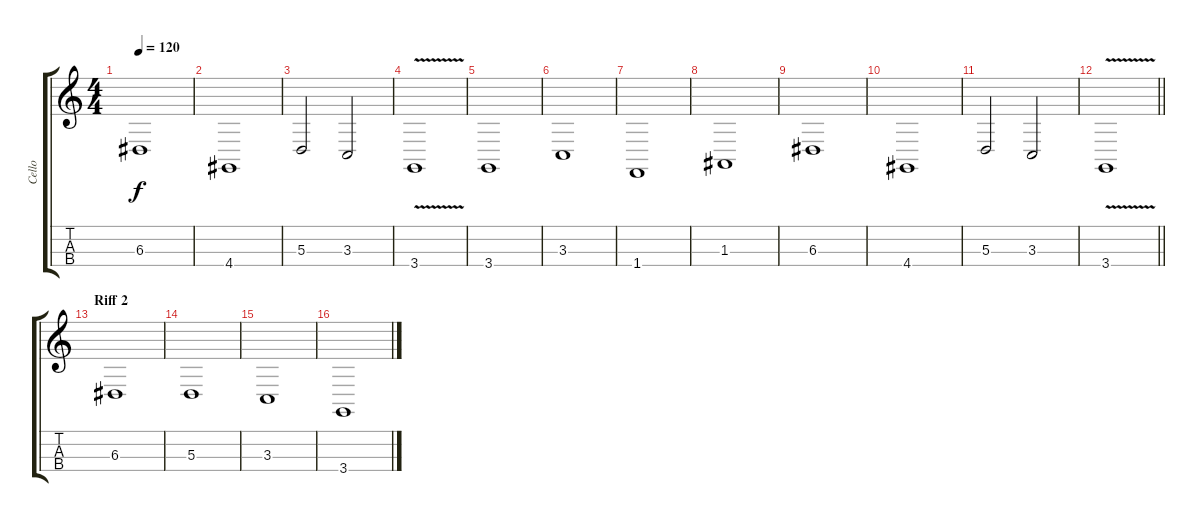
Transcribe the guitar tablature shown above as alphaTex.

\track ("Cello" "Cello") {instrument cello}
\staff {score tabs}
\tuning (G3 D3 A2 E2) {hide}
\ts (4 4)
\tempo 120
\clef g2
\ks c
6.3.1{dy f} |
4.4.1 |
5.3.2 3.3.2 |
3.4{v}.1 |
3.4.1 |
3.3.1 |
1.4.1 |
1.3.1 |
6.3.1 |
4.4.1 |
5.3.2 3.3.2 |
\barLineRight lightlight
3.4{v}.1 |
\section ("" "Riff 2")
6.3.1 |
5.3.1 |
3.3.1 |
3.4.1
